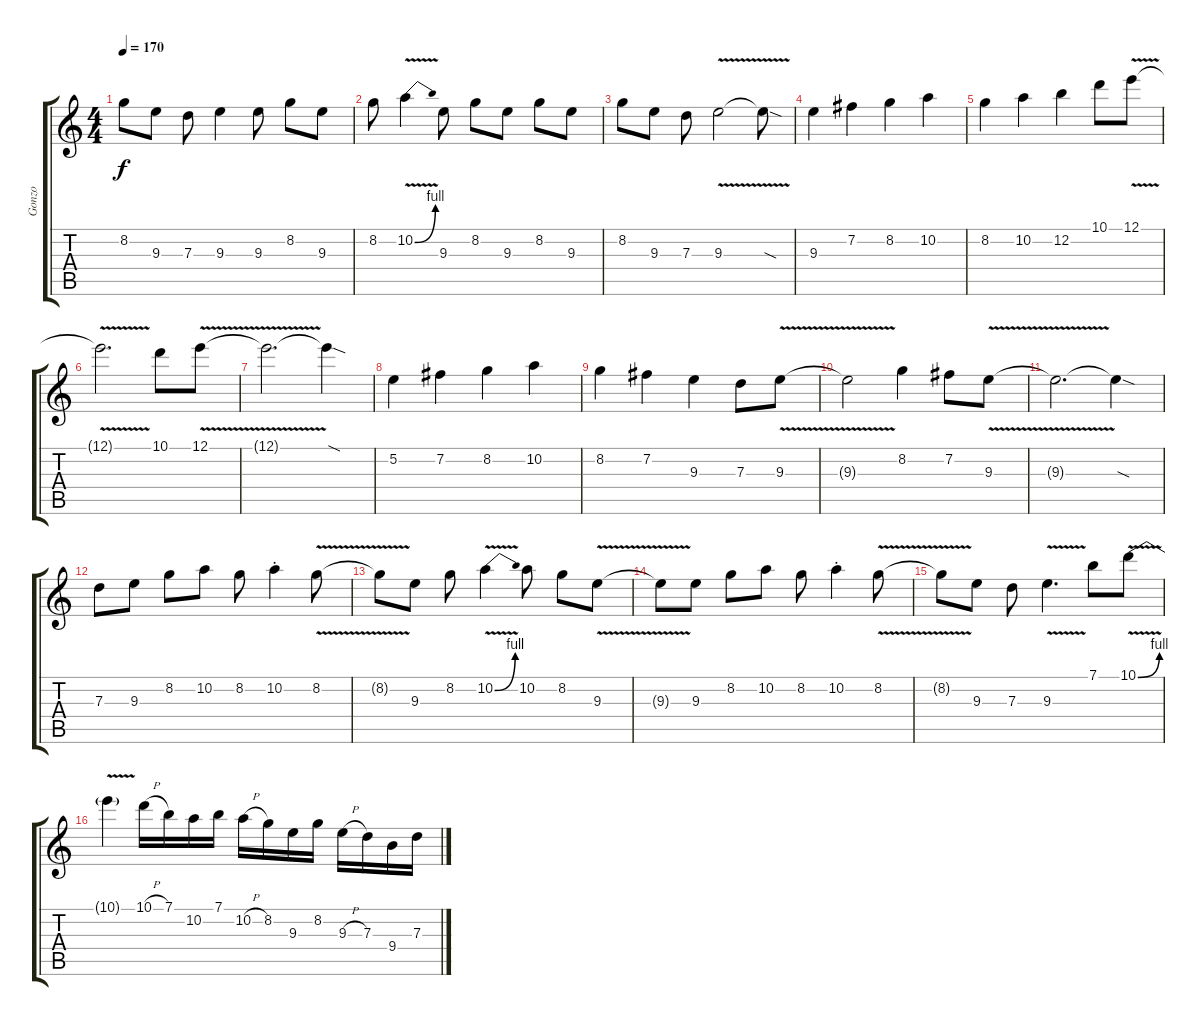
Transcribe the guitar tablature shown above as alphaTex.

\track ("Gonzo" "Gonzo") {instrument distortionguitar}
\staff {score tabs}
\tuning (E4 B3 G3 D3 A2 E2) {hide}
\ts (4 4)
\tempo 170
\clef g2
\ks c
8.2{t}.8{dy f} 9.3.8 7.3.8 9.3.4 9.3.8 8.2.8 9.3.8 |
8.2.8 10.2{be (bend 0 0 60 4) v}.4 9.3.8 8.2.8 9.3.8 8.2.8 9.3.8 |
8.2.8 9.3.8 7.3.8 9.3{v}.2 9.3{sod t}.8 |
9.3.4 7.2.4 8.2.4 10.2.4 |
8.2.4 10.2.4 12.2.4 10.1.8 12.1{v}.8 |
12.1{t}.2{d} 10.1.8 12.1{v}.8 |
12.1{t}.2{d} 12.1{sod t}.4 |
5.2.4 7.2.4 8.2.4 10.2.4 |
8.2.4 7.2.4 9.3.4 7.3.8 9.3{v}.8 |
9.3{t}.2 8.2.4 7.2.8 9.3{v}.8 |
9.3{t}.2{d} 9.3{sod t}.4 |
7.3.8 9.3.8 8.2.8 10.2.8 8.2.8 10.2{st}.4 8.2{v}.8 |
8.2{t}.8 9.3.8 8.2.8 10.2{be (bend 0 0 60 4) v}.4 10.2.8 8.2.8 9.3{v}.8 |
9.3{t}.8 9.3.8 8.2.8 10.2.8 8.2.8 10.2{st}.4 8.2{v}.8 |
8.2{t}.8 9.3.8 7.3.8 9.3{v}.4{d} 7.1.8 10.1{be (bend 0 0 60 4) v}.8 |
10.1{t}.4 10.1{h}.16 7.1.16 10.2.16 7.1.16 10.2{h}.16 8.2.16 9.3.16 8.2.16 9.3{h}.16 7.3.16 9.4.16 7.3.16
